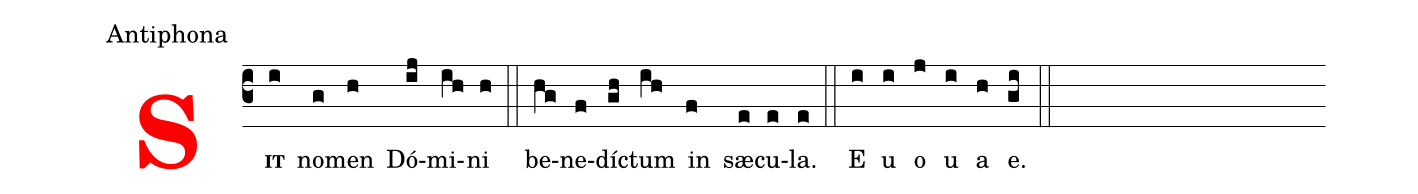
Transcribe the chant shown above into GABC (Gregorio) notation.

office-part: Antiphona;
%%
<v>\textcolor{red}{\bf S}</v><v>\bf\scriptsize{IT}</v>(c3i) no(g)men(h) Dó(ij)mi(ih)ni(h) (::)
be(hg)ne(f)díc(gh)tum(ih) in(f) sæ(e)cu(e)la.(e) (::)
E(i) u(i) o(j) u(i) a(h) e.(gi) (::)
